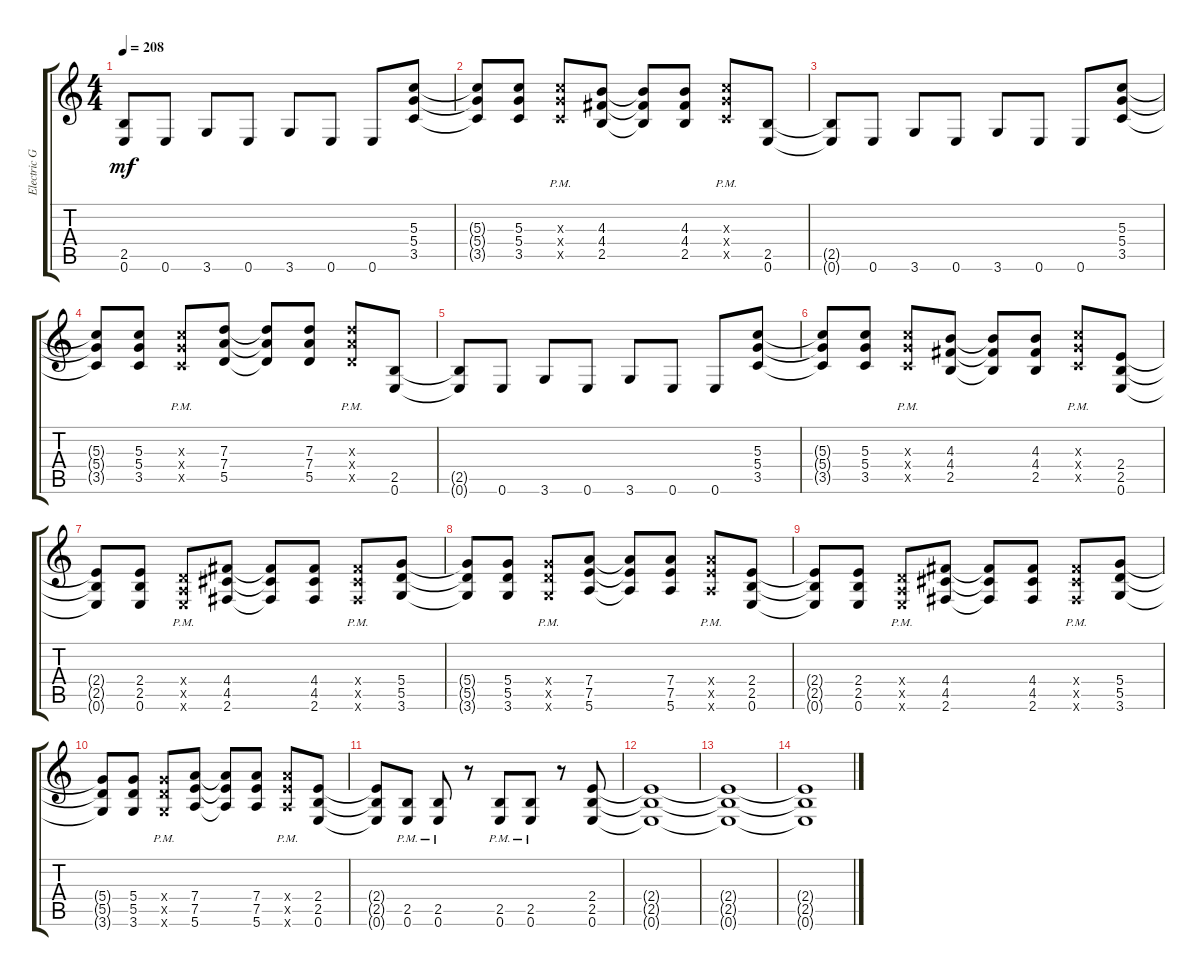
\track ("Electric Guitar" "Electric G") {instrument distortionguitar}
\staff {score tabs}
\tuning (E4 B3 G3 D3 A2 E2) {hide}
\ts (4 4)
\tempo 208
\clef g2
\ks c
(2.5{t} 0.6{t}).8{dy mf} 0.6.8 3.6.8 0.6.8 3.6.8 0.6.8 0.6.8 (5.3 5.4 3.5).8 |
(5.3{t} 5.4{t} 3.5{t}).8 (5.3 5.4 3.5).8 (5.3{pm x} 5.4{pm x} 3.5{pm x}).8 (4.3 4.4 2.5).8 (4.3{t} 4.4{t} 2.5{t}).8 (4.3 4.4 2.5).8 (5.3{pm x} 5.4{pm x} 3.5{pm x}).8 (2.5 0.6).8 |
(2.5{t} 0.6{t}).8 0.6.8 3.6.8 0.6.8 3.6.8 0.6.8 0.6.8 (5.3 5.4 3.5).8 |
(5.3{t} 5.4{t} 3.5{t}).8 (5.3 5.4 3.5).8 (5.3{pm x} 5.4{pm x} 3.5{pm x}).8 (7.3 7.4 5.5).8 (7.3{t} 7.4{t} 5.5{t}).8 (7.3 7.4 5.5).8 (7.3{pm x} 7.4{pm x} 5.5{pm x}).8 (2.5 0.6).8 |
(2.5{t} 0.6{t}).8 0.6.8 3.6.8 0.6.8 3.6.8 0.6.8 0.6.8 (5.3 5.4 3.5).8 |
(5.3{t} 5.4{t} 3.5{t}).8 (5.3 5.4 3.5).8 (5.3{pm x} 5.4{pm x} 3.5{pm x}).8 (4.3 4.4 2.5).8 (4.3{t} 4.4{t} 2.5{t}).8 (4.3 4.4 2.5).8 (5.3{pm x} 5.4{pm x} 3.5{pm x}).8 (2.4 2.5 0.6).8 |
(2.4{t} 2.5{t} 0.6{t}).8 (2.4 2.5 0.6).8 (0.4{pm x} 0.5{pm x} 0.6{pm x}).8 (4.4 4.5 2.6).8 (4.4{t} 4.5{t} 2.6{t}).8 (4.4 4.5 2.6).8 (4.4{pm x} 4.5{pm x} 2.6{pm x}).8 (5.4 5.5 3.6).8 |
(5.4{t} 5.5{t} 3.6{t}).8 (5.4 5.5 3.6).8 (5.4{pm x} 5.5{pm x} 3.6{pm x}).8 (7.4 7.5 5.6).8 (7.4{t} 7.5{t} 5.6{t}).8 (7.4 7.5 5.6).8 (7.4{pm x} 7.5{pm x} 5.6{pm x}).8 (2.4 2.5 0.6).8 |
(2.4{t} 2.5{t} 0.6{t}).8 (2.4 2.5 0.6).8 (0.4{pm x} 0.5{pm x} 0.6{pm x}).8 (4.4 4.5 2.6).8 (4.4{t} 4.5{t} 2.6{t}).8 (4.4 4.5 2.6).8 (4.4{pm x} 4.5{pm x} 2.6{pm x}).8 (5.4 5.5 3.6).8 |
(5.4{t} 5.5{t} 3.6{t}).8 (5.4 5.5 3.6).8 (5.4{pm x} 5.5{pm x} 3.6{pm x}).8 (7.4 7.5 5.6).8 (7.4{t} 7.5{t} 5.6{t}).8 (7.4 7.5 5.6).8 (7.4{pm x} 7.5{pm x} 5.6{pm x}).8 (2.4 2.5 0.6).8 |
(2.4{t} 2.5{t} 0.6{t}).8 (2.5{pm} 0.6{pm}).8 (2.5{pm} 0.6{pm}).8 r.8 (2.5{pm} 0.6{pm}).8 (2.5{pm} 0.6{pm}).8 r.8 (2.4 2.5 0.6).8 |
(2.4{t} 2.5{t} 0.6{t}).1 |
(2.4{t} 2.5{t} 0.6{t}).1 |
(2.4{t} 2.5{t} 0.6{t}).1
